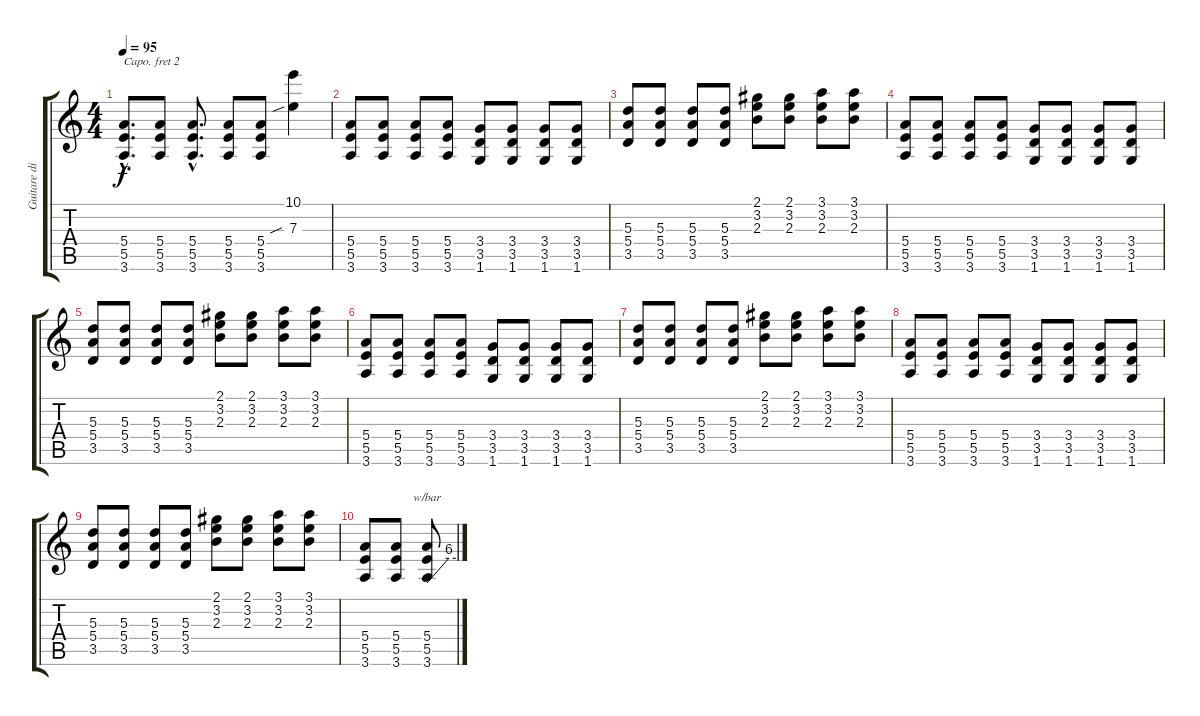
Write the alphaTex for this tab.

\track ("Guitare disto (Joe)" "Guitare di") {instrument distortionguitar}
\staff {score tabs}
\capo 2
\tuning (E4 B3 G3 D3 A2 E2) {hide}
\ts (4 4)
\tempo 95
\clef g2
\ks c
(5.4{hac} 5.5{hac} 3.6{hac}).8{d dy f} (5.4 5.5 3.6).8 (5.4{hac} 5.5{hac} 3.6{hac}).8{d} (5.4 5.5 3.6).8 (5.4 5.5 3.6).8 (10.1 7.3{sib}).4 |
(5.4 5.5 3.6).8 (5.4 5.5 3.6).8 (5.4 5.5 3.6).8 (5.4 5.5 3.6).8 (3.4 3.5 1.6).8 (3.4 3.5 1.6).8 (3.4 3.5 1.6).8 (3.4 3.5 1.6).8 |
(5.3 5.4 3.5).8 (5.3 5.4 3.5).8 (5.3 5.4 3.5).8 (5.3 5.4 3.5).8 (2.1 3.2 2.3).8 (2.1 3.2 2.3).8 (3.1 3.2 2.3).8 (3.1 3.2 2.3).8 |
(5.4 5.5 3.6).8 (5.4 5.5 3.6).8 (5.4 5.5 3.6).8 (5.4 5.5 3.6).8 (3.4 3.5 1.6).8 (3.4 3.5 1.6).8 (3.4 3.5 1.6).8 (3.4 3.5 1.6).8 |
(5.3 5.4 3.5).8 (5.3 5.4 3.5).8 (5.3 5.4 3.5).8 (5.3 5.4 3.5).8 (2.1 3.2 2.3).8 (2.1 3.2 2.3).8 (3.1 3.2 2.3).8 (3.1 3.2 2.3).8 |
(5.4 5.5 3.6).8 (5.4 5.5 3.6).8 (5.4 5.5 3.6).8 (5.4 5.5 3.6).8 (3.4 3.5 1.6).8 (3.4 3.5 1.6).8 (3.4 3.5 1.6).8 (3.4 3.5 1.6).8 |
(5.3 5.4 3.5).8 (5.3 5.4 3.5).8 (5.3 5.4 3.5).8 (5.3 5.4 3.5).8 (2.1 3.2 2.3).8 (2.1 3.2 2.3).8 (3.1 3.2 2.3).8 (3.1 3.2 2.3).8 |
(5.4 5.5 3.6).8 (5.4 5.5 3.6).8 (5.4 5.5 3.6).8 (5.4 5.5 3.6).8 (3.4 3.5 1.6).8 (3.4 3.5 1.6).8 (3.4 3.5 1.6).8 (3.4 3.5 1.6).8 |
(5.3 5.4 3.5).8 (5.3 5.4 3.5).8 (5.3 5.4 3.5).8 (5.3 5.4 3.5).8 (2.1 3.2 2.3).8 (2.1 3.2 2.3).8 (3.1 3.2 2.3).8 (3.1 3.2 2.3).8 |
(5.4 5.5 3.6).8 (5.4 5.5 3.6).8 (5.4 5.5 3.6).8{tbe (custom default 0 0 45 24 60 24)}
